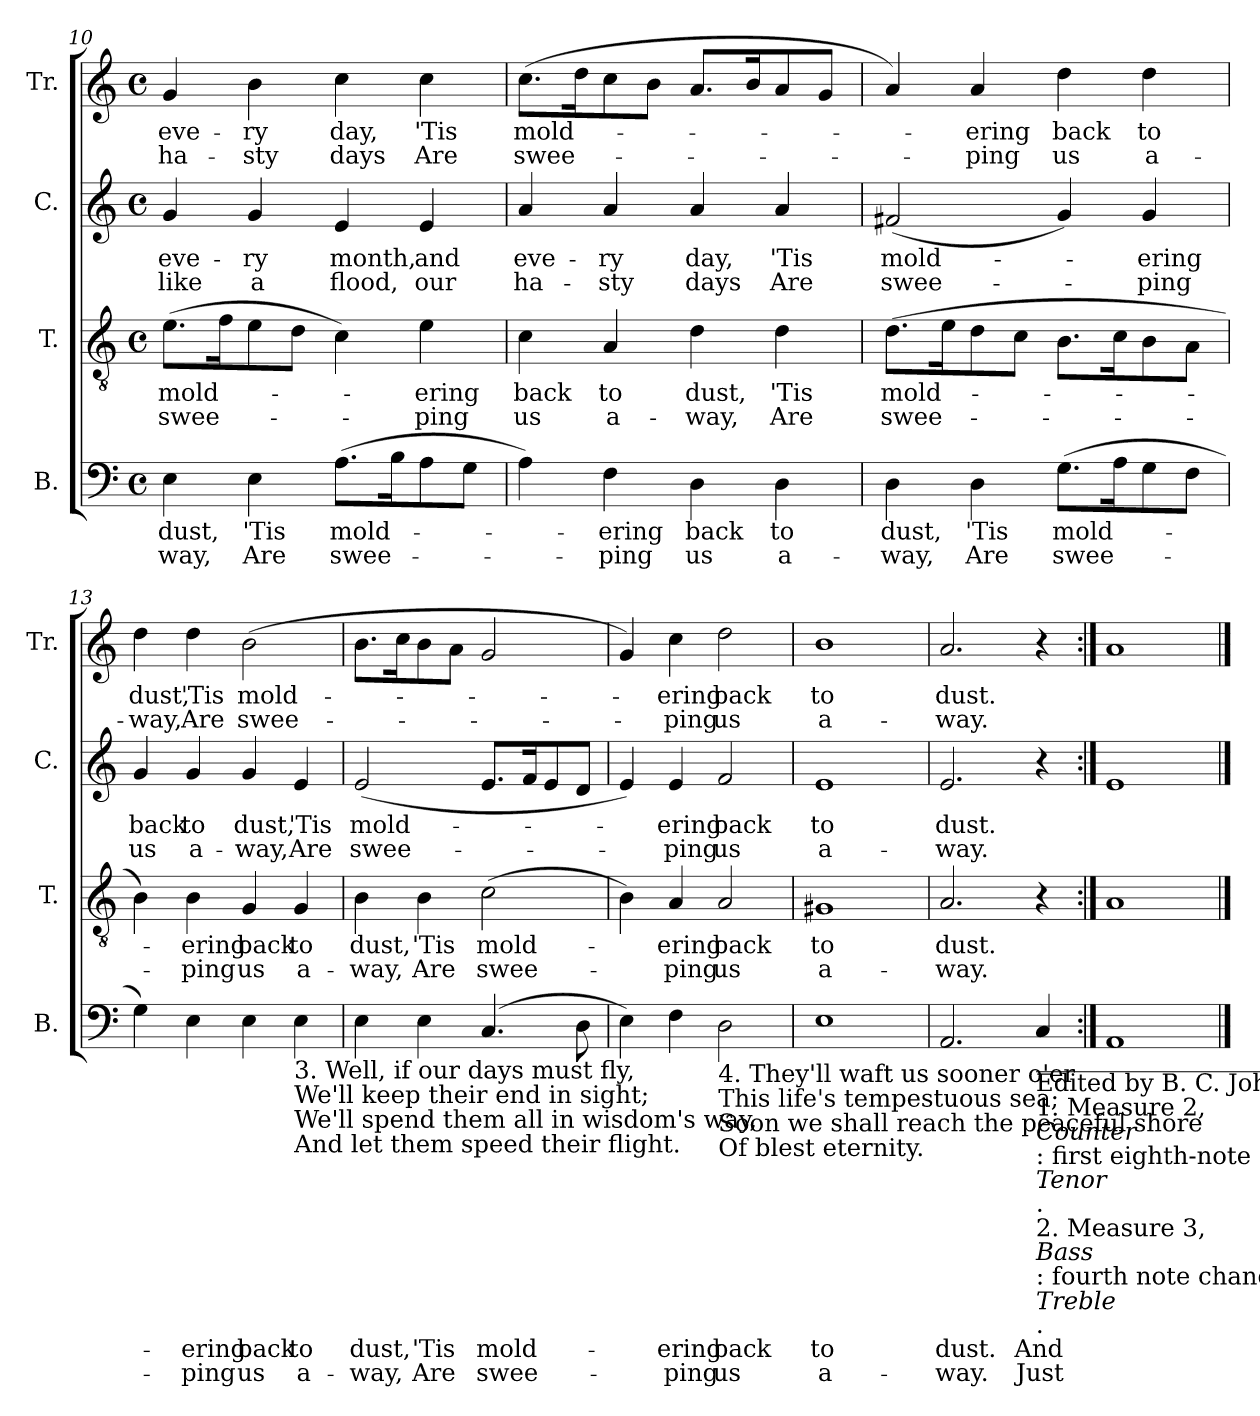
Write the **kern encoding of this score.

**kern	**text	**text	**kern	**text	**text	**kern	**text	**text	**kern	**text	**text
*part4	*part4	*part4	*part3	*part3	*part3	*part2	*part2	*part2	*part1	*part1	*part1
*staff4	*staff4	*staff4	*staff3	*staff3	*staff3	*staff2	*staff2	*staff2	*staff1	*staff1	*staff1
*I"B.	*	*	*I"T.	*	*	*I"C.	*	*	*I"Tr.	*	*
*I'B.	*	*	*I'T.	*	*	*I'C.	*	*	*I'Tr.	*	*
*clefF4	*	*	*clefGv2	*	*	*clefG2	*	*	*clefG2	*	*
*k[]	*	*	*k[]	*	*	*k[]	*	*	*k[]	*	*
*M4/4	*	*	*M4/4	*	*	*M4/4	*	*	*M4/4	*	*
*met(c)	*	*	*met(c)	*	*	*met(c)	*	*	*met(c)	*	*
=10	=10	=10	=10	=10	=10	=10	=10	=10	=10	=10	=10
4E\	dust,	-way,	(8.e\L	mold-	swee-	4g/	eve-	like	4g/	eve-	ha-
.	.	.	16f\K	.	.	.	.	.	.	.	.
4E\	'Tis	Are	8e\	.	.	4g/	-ry	a	4b\	-ry	-sty
.	.	.	8d\J	.	.	.	.	.	.	.	.
(8.A\L	mold-	swee-	4c\)	.	.	4e/	month,	flood,	4cc\	day,	days
16B\K	.	.	.	.	.	.	.	.	.	.	.
8A\	.	.	4e\	-ering	-ping	4e/	and	our	4cc\	'Tis	Are
8G\J	.	.	.	.	.	.	.	.	.	.	.
=11	=11	=11	=11	=11	=11	=11	=11	=11	=11	=11	=11
4A\)	.	.	4c\	back	us	4a/	eve-	ha-	(8.cc\L	mold-	swee-
.	.	.	.	.	.	.	.	.	16dd\K	.	.
4F\	-ering	-ping	4A/	to	a-	4a/	-ry	-sty	8cc\	.	.
.	.	.	.	.	.	.	.	.	8b\J	.	.
4D\	back	us	4d\	dust,	-way,	4a/	day,	days	8.a/L	.	.
.	.	.	.	.	.	.	.	.	16b/K	.	.
4D\	to	a-	4d\	'Tis	Are	4a/	'Tis	Are	8a/	.	.
.	.	.	.	.	.	.	.	.	8g/J	.	.
=12	=12	=12	=12	=12	=12	=12	=12	=12	=12	=12	=12
4D\	dust,	-way,	(8.d\L	mold-	swee-	(2f#X/	mold-	swee-	4a/)	.	.
.	.	.	16e\K	.	.	.	.	.	.	.	.
4D\	'Tis	Are	8d\	.	.	.	.	.	4a/	-ering	-ping
.	.	.	8c\J	.	.	.	.	.	.	.	.
(8.G\L	mold-	swee-	8.B\L	.	.	4g/)	.	.	4dd\	back	us
16A\K	.	.	16c\K	.	.	.	.	.	.	.	.
8G\	.	.	8B\	.	.	4g/	-ering	-ping	4dd\	to	a-
8F\J	.	.	8A\J	.	.	.	.	.	.	.	.
!!LO:LB:g=z
=13	=13	=13	=13	=13	=13	=13	=13	=13	=13	=13	=13
4G\)	.	.	4B\)	.	.	4g/	back	us	4dd\	dust,	-way,
4E\	-ering	-ping	4B\	-ering	-ping	4g/	to	a-	4dd\	'Tis	Are
4E\	back	us	4G/	back	us	4g/	dust,	-way,	(2b\	mold-	swee-
!LO:TX:b:t=3. Well, if our days must fly,	!	!	!	!	!	!	!	!	!	!	!
!LO:TX:b:t=We'll keep their end in sight;	!	!	!	!	!	!	!	!	!	!	!
!LO:TX:b:t=We'll spend them all in wisdom's way,	!	!	!	!	!	!	!	!	!	!	!
!LO:TX:b:t=And let them speed their flight.	!	!	!	!	!	!	!	!	!	!	!
4E\	to	a-	4G/	to	a-	4e/	'Tis	Are	.	.	.
=14	=14	=14	=14	=14	=14	=14	=14	=14	=14	=14	=14
4E\	dust,	-way,	4B\	dust,	-way,	(2e/	mold-	swee-	8.b\L	.	.
.	.	.	.	.	.	.	.	.	16cc\K	.	.
4E\	'Tis	Are	4B\	'Tis	Are	.	.	.	8b\	.	.
.	.	.	.	.	.	.	.	.	8a\J	.	.
(4.C/	mold-	swee-	(2c\	mold-	swee-	8.e/L	.	.	2g/	.	.
.	.	.	.	.	.	16f/K	.	.	.	.	.
.	.	.	.	.	.	8e/	.	.	.	.	.
8D\	.	.	.	.	.	8d/J	.	.	.	.	.
=15	=15	=15	=15	=15	=15	=15	=15	=15	=15	=15	=15
4E\)	.	.	4B\)	.	.	4e/)	.	.	4g/)	.	.
4F\	-ering	-ping	4A/	-ering	-ping	4e/	-ering	-ping	4cc\	-ering	-ping
!LO:TX:b:t=4. They'll waft us sooner o'er	!	!	!	!	!	!	!	!	!	!	!
!LO:TX:b:t=This life's tempestuous sea;	!	!	!	!	!	!	!	!	!	!	!
!LO:TX:b:t=Soon we shall reach the peaceful shore	!	!	!	!	!	!	!	!	!	!	!
!LO:TX:b:t=Of blest eternity.	!	!	!	!	!	!	!	!	!	!	!
2D\	back	us	2A/	back	us	2f/	back	us	2dd\	back	us
=16	=16	=16	=16	=16	=16	=16	=16	=16	=16	=16	=16
1E	to	a-	1G#X	to	a-	1e	to	a-	1b	to	a-
=17	=17	=17	=17	=17	=17	=17	=17	=17	=17	=17	=17
2.AA/	dust.	-way.	2.A/	dust.	-way.	2.e/	dust.	-way.	2.a/	dust.	-way.
!LO:TX:b:t=__________________________________________________________	!	!	!	!	!	!	!	!	!	!	!
!LO:TX:b:t=Edited by B. C. Johnston, 2016	!	!	!	!	!	!	!	!	!	!	!
!LO:TX:b:t=1. Measure 2,	!	!	!	!	!	!	!	!	!	!	!
!LO:TX:b:i:t=Counter	!	!	!	!	!	!	!	!	!	!	!
!LO:TX:b:t=&colon; first eighth-note changed from G to G#, as in	!	!	!	!	!	!	!	!	!	!	!
!LO:TX:b:i:t=Tenor	!	!	!	!	!	!	!	!	!	!	!
!LO:TX:b:t=.	!	!	!	!	!	!	!	!	!	!	!
!LO:TX:b:t=2. Measure 3,	!	!	!	!	!	!	!	!	!	!	!
!LO:TX:b:i:t=Bass	!	!	!	!	!	!	!	!	!	!	!
!LO:TX:b:t=&colon; fourth note changed from G to G#, as in	!	!	!	!	!	!	!	!	!	!	!
!LO:TX:b:i:t=Treble	!	!	!	!	!	!	!	!	!	!	!
!LO:TX:b:t=.	!	!	!	!	!	!	!	!	!	!	!
4C/	And	Just	4r	.	.	4r	.	.	4r	.	.
=18:|!	=18:|!	=18:|!	=18:|!	=18:|!	=18:|!	=18:|!	=18:|!	=18:|!	=18:|!	=18:|!	=18:|!
1AA	.	.	1A	.	.	1e	.	.	1a	.	.
==	==	==	==	==	==	==	==	==	==	==	==
*-	*-	*-	*-	*-	*-	*-	*-	*-	*-	*-	*-
